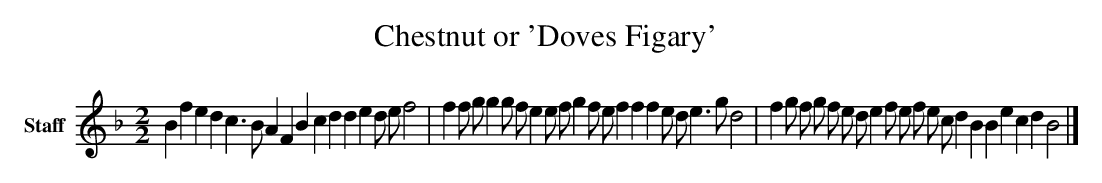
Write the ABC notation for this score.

X:1
T: Chestnut or 'Doves Figary'
L: 1/4
M: 2/2
V: P1 name="Staff"
K: F
[V: P1]  B f e d c3/ B/ A F B c d d e d/ e/ f2 | f f/ g/ g g/ f/ e e/ f/ g f/ e/ f f f e/ d/ e3/ g/ d2 | f g/ f/ g/ f/ e/ d/ e f/ e/ f/ e/ c/ d B B e c d B2|]
